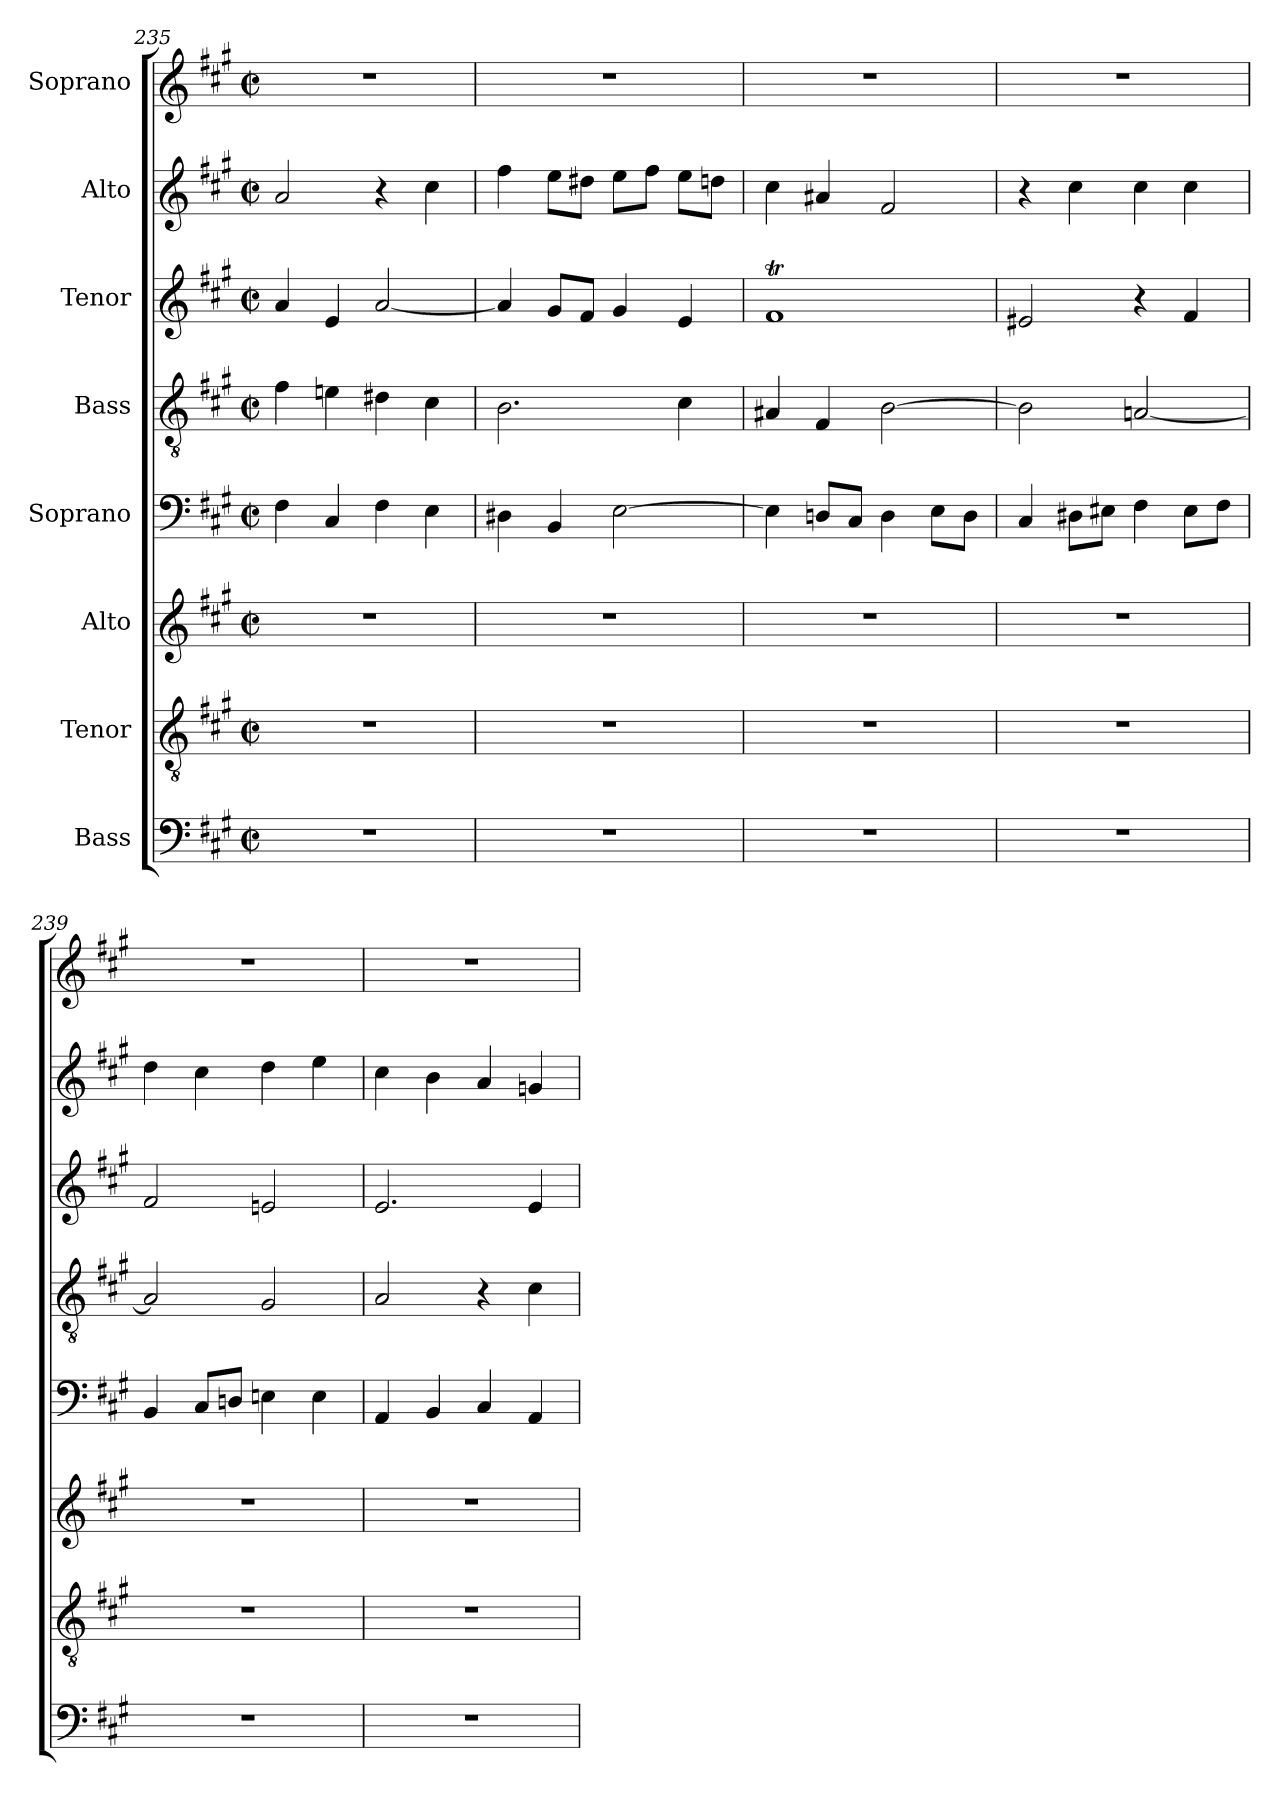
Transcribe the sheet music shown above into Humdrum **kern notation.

**kern	**kern	**kern	**kern	**kern	**kern	**kern	**kern
*part8	*part7	*part6	*part5	*part4	*part3	*part2	*part1
*staff8	*staff7	*staff6	*staff5	*staff4	*staff3	*staff2	*staff1
*I"Bass	*I"Tenor	*I"Alto	*I"Soprano	*I"Bass	*I"Tenor	*I"Alto	*I"Soprano
*clefF4	*clefGv2	*clefG2	*clefF4	*clefGv2	*clefG2	*clefG2	*clefG2
*k[f#c#g#]	*k[f#c#g#]	*k[f#c#g#]	*k[f#c#g#]	*k[f#c#g#]	*k[f#c#g#]	*k[f#c#g#]	*k[f#c#g#]
*A:	*A:	*A:	*A:	*A:	*A:	*A:	*A:
*M2/2	*M2/2	*M2/2	*M2/2	*M2/2	*M2/2	*M2/2	*M2/2
*met(c|)	*met(c|)	*met(c|)	*met(c|)	*met(c|)	*met(c|)	*met(c|)	*met(c|)
=235	=235	=235	=235	=235	=235	=235	=235
1r	1r	1r	4F#\	4f#\	4a/	2a/	1r
.	.	.	4C#/	4en\	4e/	.	.
.	.	.	4F#\	4d#X\	[<2a/	4r	.
.	.	.	4E\	4c#\	.	4cc#\	.
=236	=236	=236	=236	=236	=236	=236	=236
1r	1r	1r	4D#X\	2.B\	4a/]	4ff#\	1r
.	.	.	4BB/	.	8g#/L	8ee\L	.
.	.	.	.	.	8f#/J	8dd#X\J	.
.	.	.	[>2E\	.	4g#/	8ee\L	.
.	.	.	.	.	.	8ff#\J	.
.	.	.	.	4c#\	4e/	8ee\L	.
.	.	.	.	.	.	8ddn\J	.
=237	=237	=237	=237	=237	=237	=237	=237
1r	1r	1r	4E\]	4A#X/	1f#T	4cc#\	1r
.	.	.	8Dn/L	4F#/	.	4a#X/	.
.	.	.	8C#/J	.	.	.	.
.	.	.	4D\	[>2B\	.	2f#/	.
.	.	.	8E\L	.	.	.	.
.	.	.	8D\J	.	.	.	.
=238	=238	=238	=238	=238	=238	=238	=238
1r	1r	1r	4C#/	2B\]	2e#X/	4r	1r
.	.	.	8D#X\L	.	.	4cc#\	.
.	.	.	8E#X\J	.	.	.	.
.	.	.	4F#\	[<2An/	4r	4cc#\	.
.	.	.	8E#\L	.	4f#/	4cc#\	.
.	.	.	8F#\J	.	.	.	.
!!LO:LB:g=z
=239	=239	=239	=239	=239	=239	=239	=239
1r	1r	1r	4BB/	2A/]	2f#/	4dd\	1r
.	.	.	8C#/L	.	.	4cc#\	.
.	.	.	8Dn/J	.	.	.	.
.	.	.	4En\	2G#/	2en/	4dd\	.
.	.	.	4E\	.	.	4ee\	.
=240	=240	=240	=240	=240	=240	=240	=240
1r	1r	1r	4AA/	2A/	2.e/	4cc#\	1r
.	.	.	4BB/	.	.	4b\	.
.	.	.	4C#/	4r	.	4a/	.
.	.	.	4AA/	4c#\	4e/	4gn/	.
=	=	=	=	=	=	=	=
*-	*-	*-	*-	*-	*-	*-	*-
